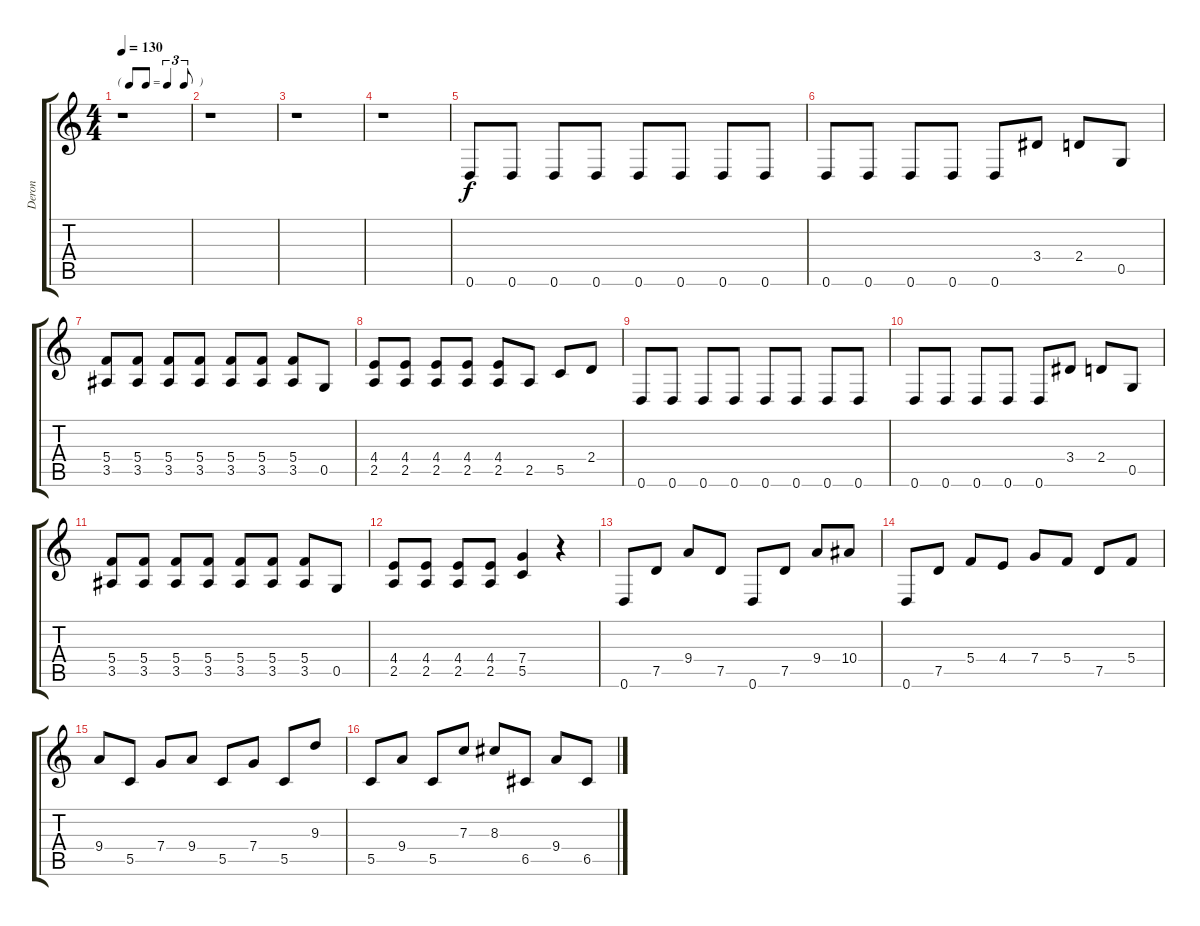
\track ("Deron" "Deron") {instrument distortionguitar}
\staff {score tabs}
\tuning (D4 A3 F3 C3 G2 D2) {hide}
\ts (4 4)
\tf triplet8th
\tempo 130
\clef g2
\ks c
r.1{dy f} |
r.1 |
r.1 |
r.1 |
0.6.8 0.6.8 0.6.8 0.6.8 0.6.8 0.6.8 0.6.8 0.6.8 |
0.6.8 0.6.8 0.6.8 0.6.8 0.6.8 3.4.8 2.4.8 0.5.8 |
(5.4 3.5).8 (5.4 3.5).8 (5.4 3.5).8 (5.4 3.5).8 (5.4 3.5).8 (5.4 3.5).8 (5.4 3.5).8 0.5.8 |
(4.4 2.5).8 (4.4 2.5).8 (4.4 2.5).8 (4.4 2.5).8 (4.4 2.5).8 2.5.8 5.5.8 2.4.8 |
0.6.8 0.6.8 0.6.8 0.6.8 0.6.8 0.6.8 0.6.8 0.6.8 |
0.6.8 0.6.8 0.6.8 0.6.8 0.6.8 3.4.8 2.4.8 0.5.8 |
(5.4 3.5).8 (5.4 3.5).8 (5.4 3.5).8 (5.4 3.5).8 (5.4 3.5).8 (5.4 3.5).8 (5.4 3.5).8 0.5.8 |
(4.4 2.5).8 (4.4 2.5).8 (4.4 2.5).8 (4.4 2.5).8 (7.4 5.5).4 r.4 |
0.6.8 7.5.8 9.4.8 7.5.8 0.6.8 7.5.8 9.4.8 10.4.8 |
0.6.8 7.5.8 5.4.8 4.4.8 7.4.8 5.4.8 7.5.8 5.4.8 |
9.4.8 5.5.8 7.4.8 9.4.8 5.5.8 7.4.8 5.5.8 9.3.8 |
5.5.8 9.4.8 5.5.8 7.3.8 8.3.8 6.5.8 9.4.8 6.5.8
